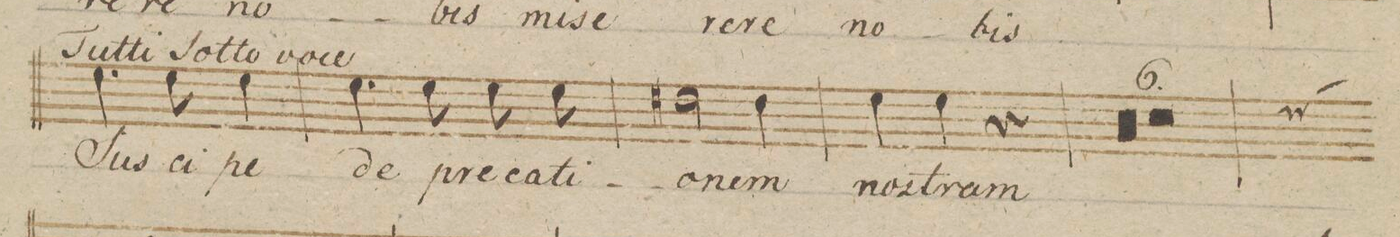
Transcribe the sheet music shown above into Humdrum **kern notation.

**kern	**text	**dynam
*I"Basso.	*	*
*clefF4	*	*
*k[b-e-]	*	*
*met(c)	*	*
*M3/4	*	*
4.G\	Sus-	.
8G\	-ci-	.
4G\	-pe	.
=93	=93	=93
4.G\	de-	.
8G\	-pre-	.
8G\	-ca-	.
8G\	-ti-	.
=94	=94	=94
2F#X\	-o-	.
4F#\	-nem	.
=95	=95	=95
4G\	nos-	.
4G\	-tram	.
4r	.	.
=96	=96	=96
0.r	.	.
=97	=97	=97
=98	=98	=98
=99	=99	=99
=100	=100	=100
1.r	.	.
=101	=101	=101
*custos:F	*	*
=102	=102	=102
*-	*-	*-
